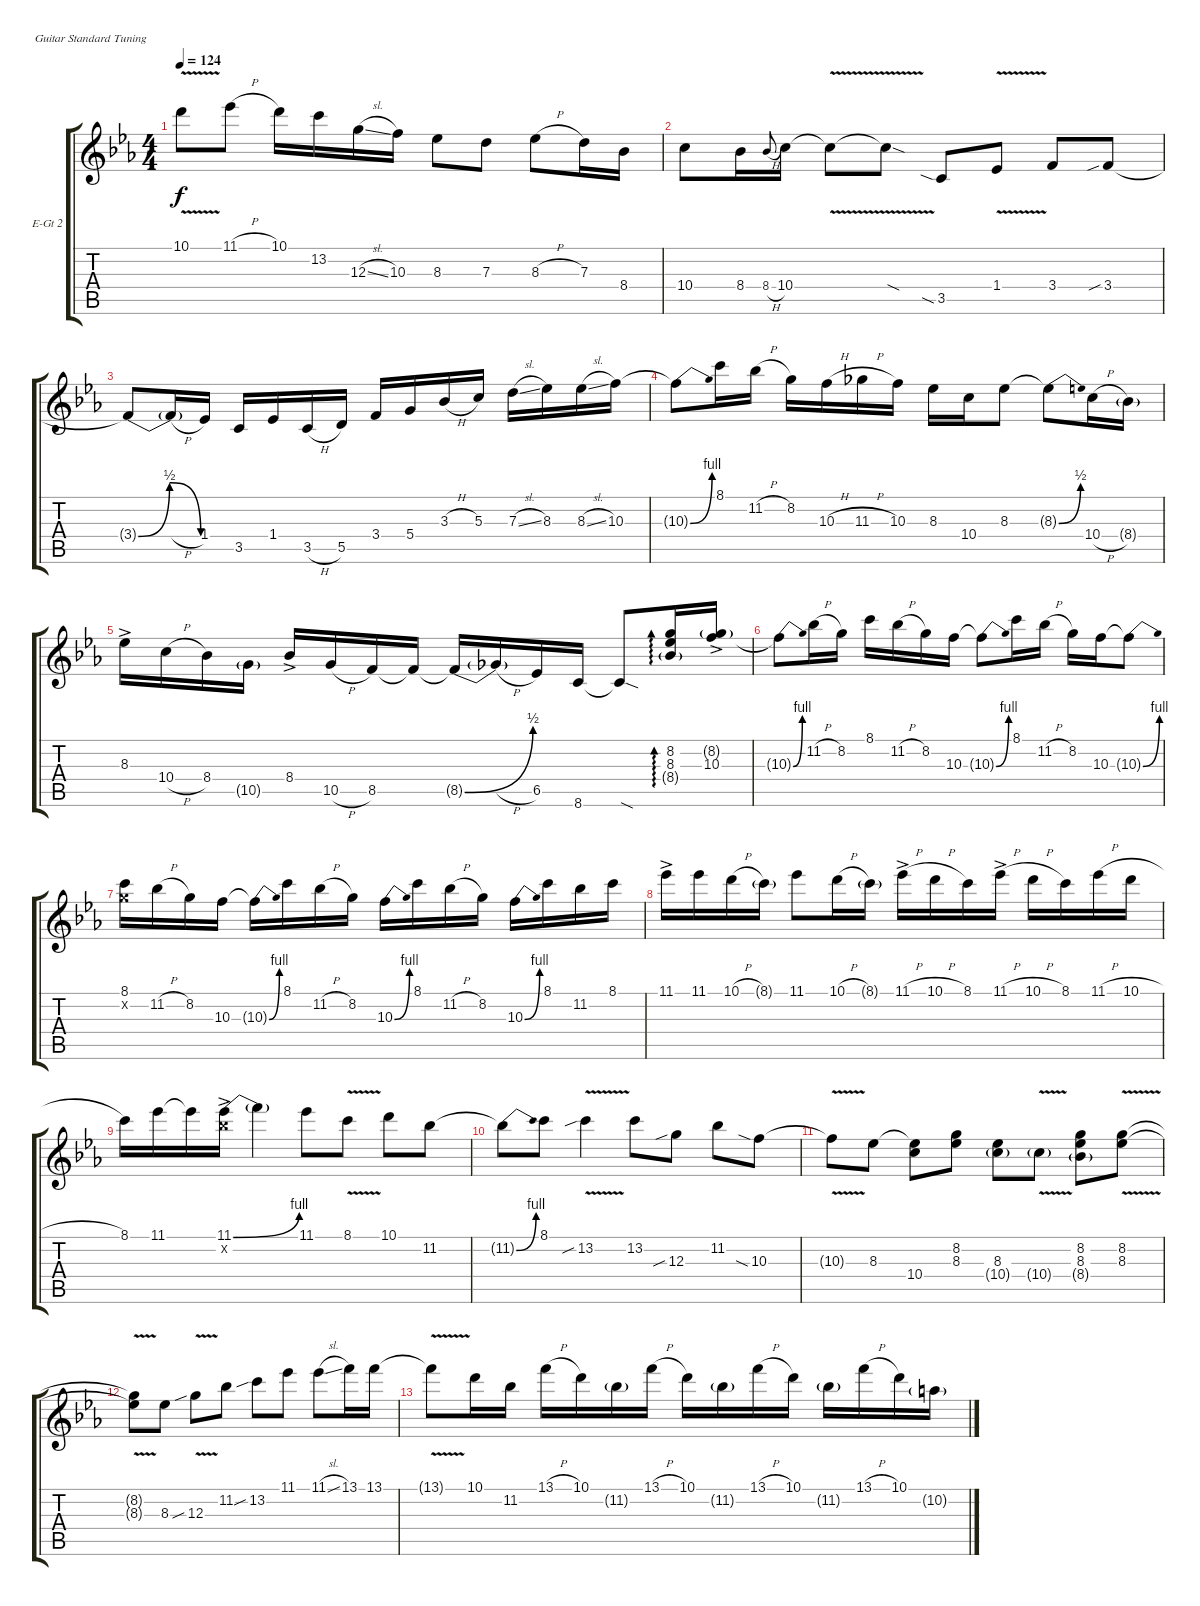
\bracketExtendMode groupsimilarinstruments
\firstSystemTrackNameOrientation horizontal
\otherSystemsTrackNameOrientation horizontal
\track ("Lead Guitar" "E-Gt 2") {instrument overdrivenguitar}
\staff {score tabs}
\tuning (E4 B3 G3 D3 A2 E2)
\ts (4 4)
\tempo 124
\clef g2
\ks cminor
10.1{v t}.8{dy f} 11.1{h}.8 10.1.16 13.2.16 12.3{sl}.16 10.3.16 8.3.8 7.3.8 8.3{h}.8 7.3.16 8.4.16 |
10.4.8 8.4.16 8.4{h}.8{gr onbeat} 10.4.16 10.4{v t}.8 10.4{sod t}.8 3.5{sia}.8 1.4{v}.8 3.4.8 3.4{sib}.8 |
3.4{be (bendrelease 0 0 10.799999999999999 2 20.4 2 30 0) t}.8 3.4{h t}.16 1.4.16 3.5.16 1.4.16 3.5{h}.16 5.5.16 3.4.16 5.4.16 3.3{h}.16 5.3.16 7.3{sl}.16 8.3.16 8.3{sl}.16 10.3.16 |
10.3{be (bend 0 0 15 4) t}.8 8.1.16 11.2{h}.16 8.2.16 10.3{h}.16 11.3{h}.16 10.3.16 8.3.16 10.4.16 8.3.8 8.3{be (bend 0 0 13.799999999999999 2) t}.8 10.4{h}.16 8.4{g}.16 |
8.3{ac}.16 10.4{h}.16 8.4.16 10.5{g}.16 8.4{ac}.16 10.5{h}.16 8.5.16 8.5{t}.16 8.5{be (bend 0 0 13.799999999999999 2) t}.16 8.5{h t}.16 6.5.16 8.6.16 8.6{sod t}.8 (8.3 8.2 8.4{g}).16{ad 0} (10.3{ac} 8.2{g}).16 |
10.3{be (bend 0 0 15 4) t}.8 11.2{h}.16 8.2.16 8.1.16 11.2{h}.16 8.2.16 10.3.16 10.3{be (bend 0 0 15 4) t}.8 8.1.16 11.2{h}.16 8.2.16 10.3.16 10.3{be (bend 0 0 15 4) t}.8 |
(8.1 8.2{x}).16 11.2{h}.16 8.2.16 10.3.16 10.3{be (bend 0 0 15 4) t}.16 8.1.16 11.2{h}.16 8.2.16 10.3{be (bend 0 0 15 4)}.16 8.1.16 11.2{h}.16 8.2.16 10.3{be (bend 0 0 15 4)}.16 8.1.16 11.2.16 8.1.16 |
11.1{ac}.16 11.1.16 10.1{h}.16 8.1{g}.16 11.1.8 10.1{h}.16 8.1{g}.16 11.1{h ac}.16 10.1{h}.16 8.1.16 11.1{h ac}.16 10.1{h}.16 8.1.16 11.1{h}.16 10.1{h}.16 |
8.1.16 11.1.16 11.1{t}.16 (11.1{be (bend 0 0 30 4) ac} 11.2{x}).16 11.1{t}.4 11.1.8 8.1{v}.8 10.1.8 11.2.8 |
11.2{be (bend 0 0 15 4) t}.8 8.1.8 13.2{v sib}.4 13.2.8 12.3{sib}.8 11.2.8 10.3{sia}.8 |
10.3{v t}.8 8.3.8 (8.3{t} 10.4).8 (8.3 8.2).8 (8.3 10.4{g}).8 10.4{v g}.8 (8.3 8.4{g} 8.2).8 (8.3{v} 8.2{v}).8 |
(8.2{t} 8.3{t}).8 8.3.8 12.3{v sib}.8 11.2.8 13.2{sib}.8 11.1.8 11.1{sl}.8 13.1.16 13.1.16 |
13.1{v t}.8 10.1.16 11.2.16 13.1{h}.16 10.1.16 11.2{g}.16 13.1{h}.16 10.1.16 11.2{g}.16 13.1{h}.16 10.1.16 11.2{g}.16 13.1{h}.16 10.1.16 10.2{g}.16
